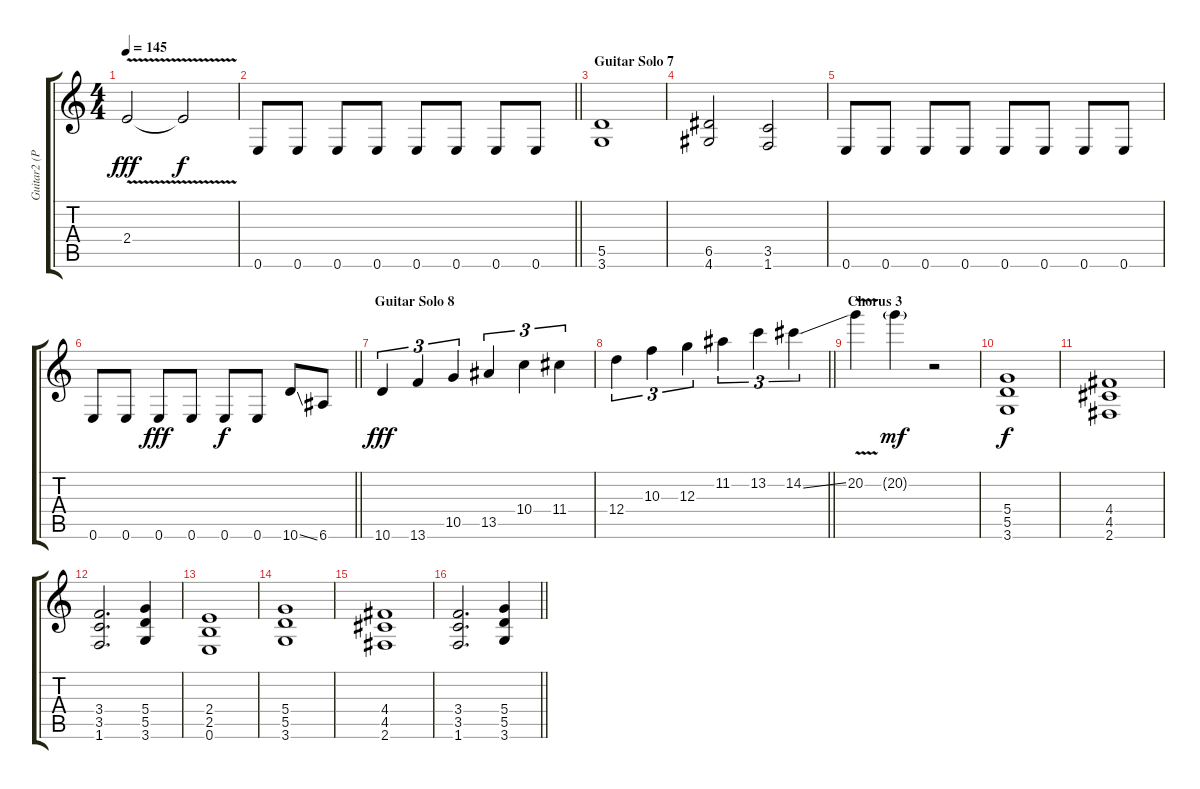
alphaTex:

\track ("Guitar2 (Pitrelli)" "Guitar2 (P") {instrument distortionguitar}
\staff {score tabs}
\tuning (E4 B3 G3 D3 A2 E2) {hide}
\ts (4 4)
\tempo 145
\clef g2
\ks c
2.4{v}.2{dy fff} 2.4{t}.2{dy f} |
\barLineRight lightlight
0.6.8 0.6.8 0.6.8 0.6.8 0.6.8 0.6.8 0.6.8 0.6.8 |
\section ("" "Guitar Solo 7")
(5.5 3.6).1 |
(6.5 4.6).2 (3.5 1.6).2 |
0.6.8 0.6.8 0.6.8 0.6.8 0.6.8 0.6.8 0.6.8 0.6.8 |
\barLineRight lightlight
0.6.8 0.6.8 0.6.8{dy fff} 0.6.8 0.6.8{dy f} 0.6.8 10.6{ss}.8 6.6.8 |
\section ("" "Guitar Solo 8")
10.6.4{tu (3 2) dy fff} 13.6.4{tu (3 2)} 10.5.4{tu (3 2)} 13.5.4{tu (3 2)} 10.4.4{tu (3 2)} 11.4.4{tu (3 2)} |
\barLineRight lightlight
12.4.4{tu (3 2)} 10.3.4{tu (3 2)} 12.3.4{tu (3 2)} 11.2.4{tu (3 2)} 13.2.4{tu (3 2)} 14.2{ss}.4{tu (3 2)} |
\section ("" "Chorus 3")
20.2{v}.4 20.2{g}.4{dy mf} r.2 |
(5.4 5.5 3.6).1{dy f} |
(4.4 4.5 2.6).1 |
(3.4 3.5 1.6).2{d} (5.4 5.5 3.6).4 |
(2.4 2.5 0.6).1 |
(5.4 5.5 3.6).1 |
(4.4 4.5 2.6).1 |
\barLineRight lightlight
(3.4 3.5 1.6).2{d} (5.4 5.5 3.6).4
